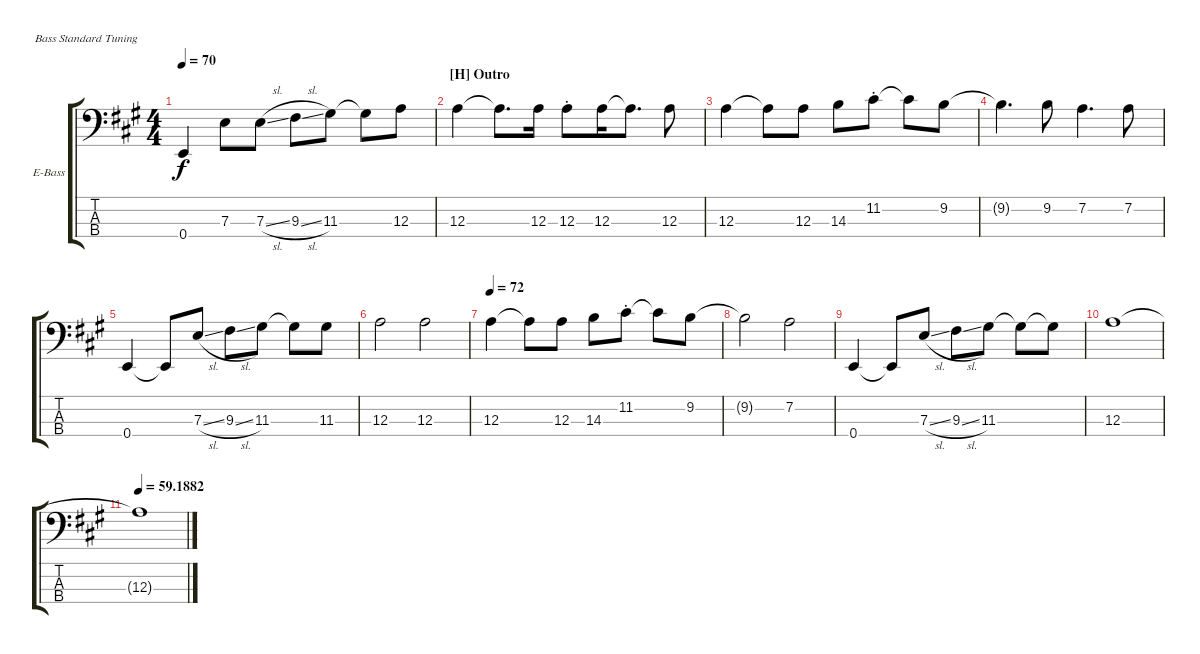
\defaultSystemsLayout 4
\bracketExtendMode groupsimilarinstruments
\firstSystemTrackNameOrientation horizontal
\otherSystemsTrackNameOrientation horizontal
\track ("Samuel Koisse (Bass)" "E-Bass") {multiBarRest instrument electricbassfinger}
\staff {score tabs}
\tuning (G2 D2 A1 E1)
\ts (4 4)
\tempo 70
\clef f4
\ks a
0.4{t}.4{dy f} 7.3.8 7.3{sl}.8 9.3{sl}.8 11.3.8 11.3{t}.8 12.3.8 |
\section ("H" "Outro")
12.3.4 12.3{t}.8{d} 12.3.16 12.3{st}.8 12.3.16 12.3{t}.8{d} 12.3.8 |
12.3.4 12.3{t}.8 12.3.8 14.3.8 11.2{st}.8 11.2{t}.8 9.2.8 |
9.2{t}.4{d} 9.2.8 7.2.4{d} 7.2.8 |
0.4.4 0.4{t}.8 7.3{sl}.8 9.3{sl}.8 11.3.8 11.3{t}.8 11.3.8 |
12.3.2 12.3.2 |
\tempo 72
12.3.4 12.3{t}.8 12.3.8 14.3.8 11.2{st}.8 11.2{t}.8 9.2.8 |
9.2{t}.2 7.2.2 |
0.4.4 0.4{t}.8 7.3{sl}.8 9.3{sl}.8 11.3.8 11.3{t}.8 11.3{t}.8 |
\scale
0.500292 12.3.1 |
\tempo
59.1882
\scale
0.499444 12.3{t}.1
